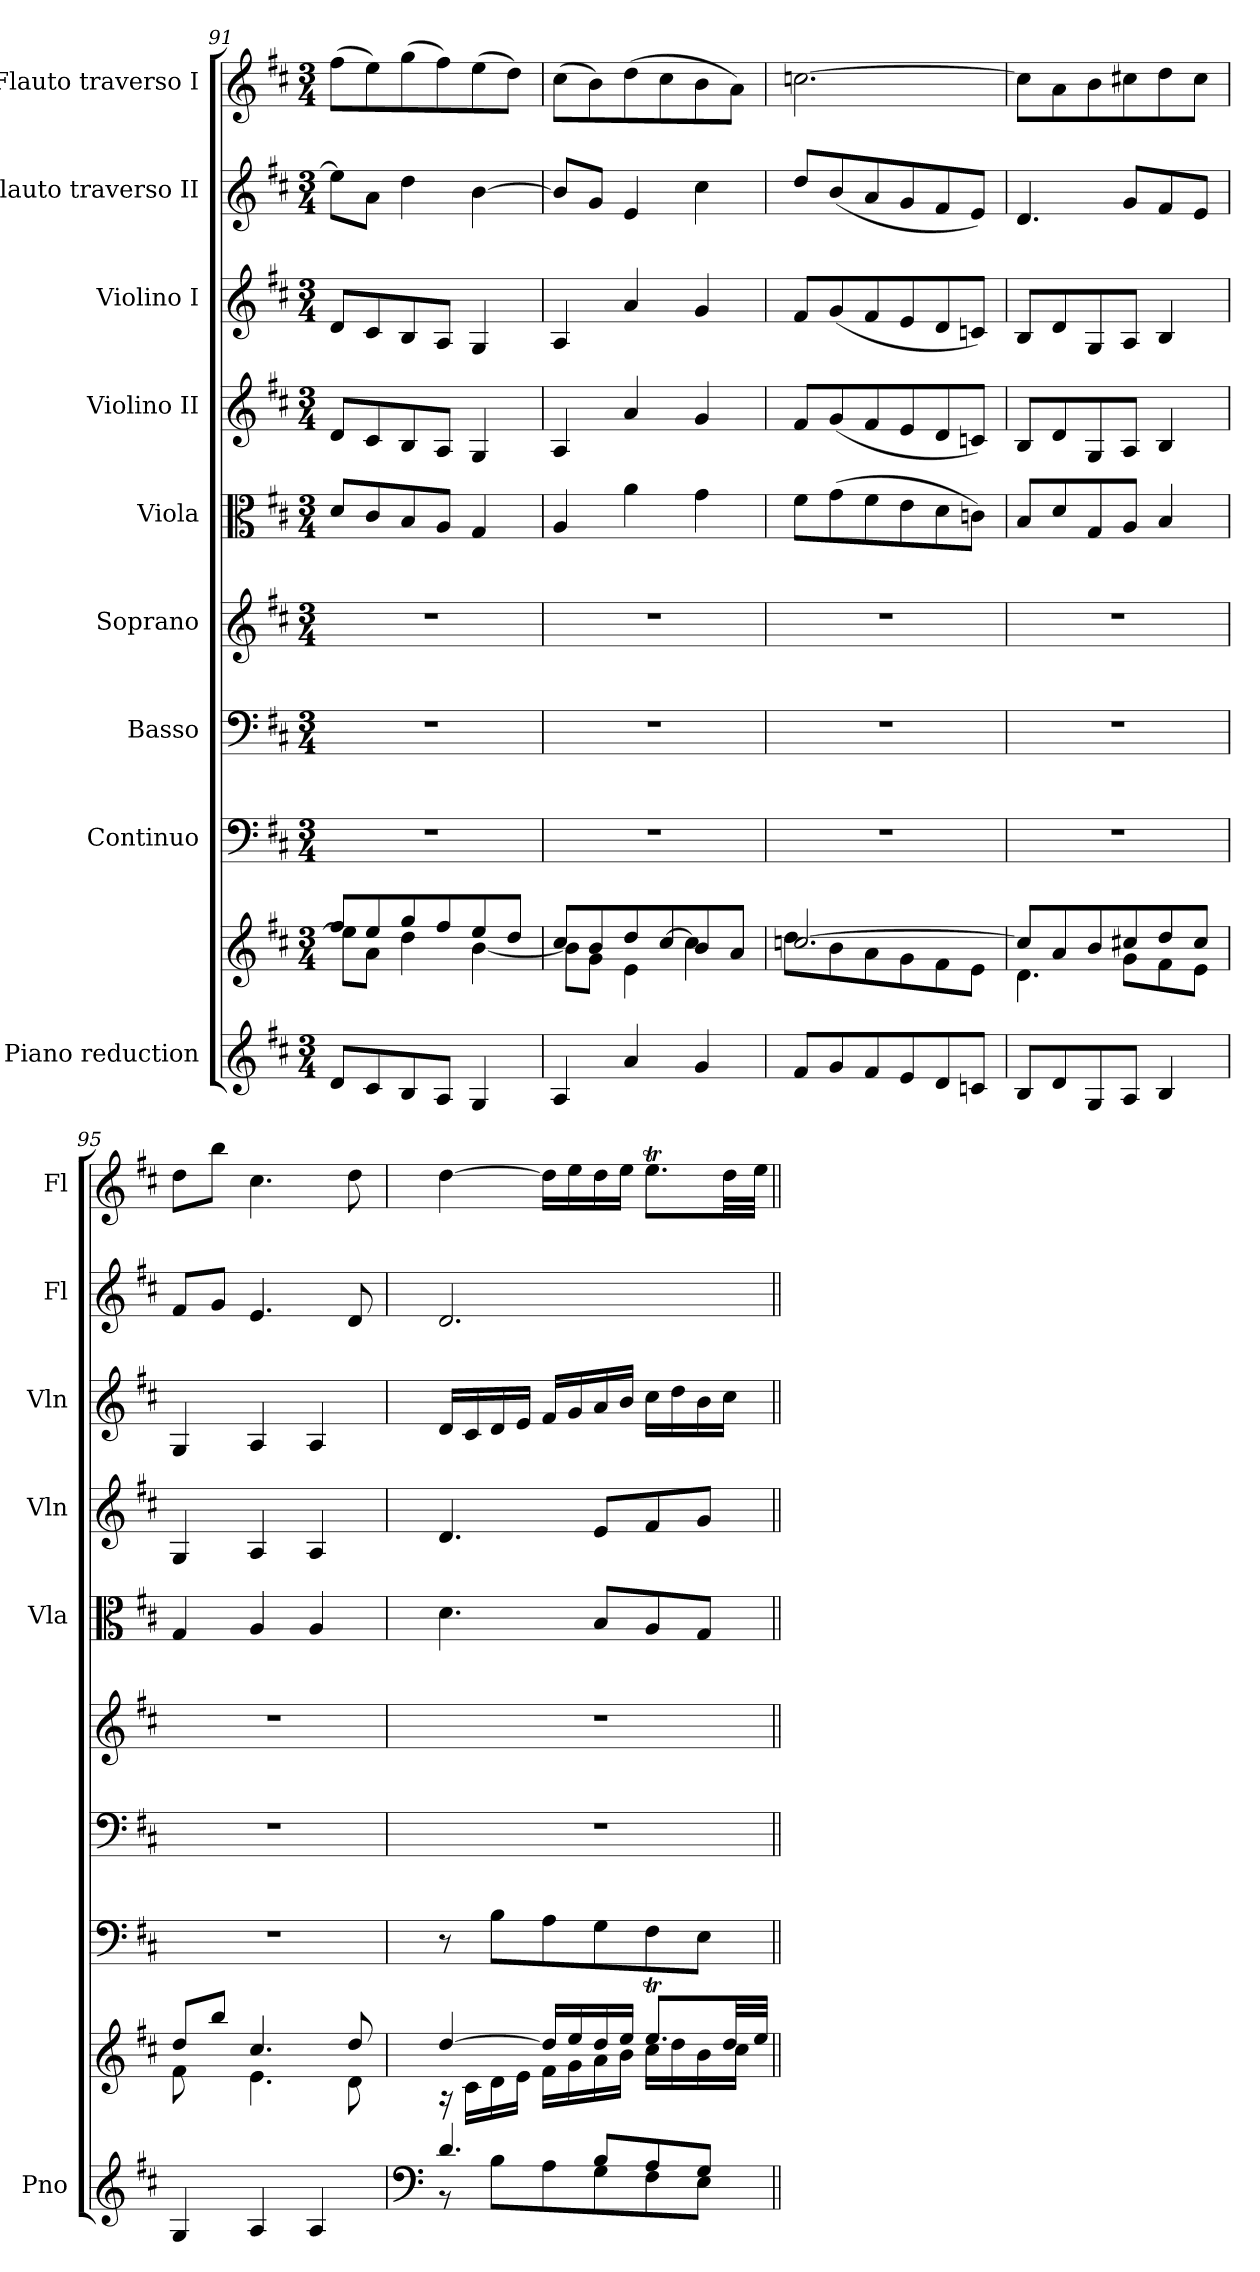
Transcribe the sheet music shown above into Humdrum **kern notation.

**kern	**kern	**kern	**kern	**kern	**kern	**kern	**kern	**kern	**kern
*part9	*part9	*part8	*part7	*part6	*part5	*part4	*part3	*part2	*part1
*staff10	*staff9	*staff8	*staff7	*staff6	*staff5	*staff4	*staff3	*staff2	*staff1
*I"Piano reduction	*	*I"Continuo	*I"Basso	*I"Soprano	*I"Viola	*I"Violino II	*I"Violino I	*I"Flauto traverso II	*I"Flauto traverso I
*I'Pno	*	*	*	*	*I'Vla	*I'Vln	*I'Vln	*I'Fl	*I'Fl
!!LO:PB:g=z
*clefG2	*clefG2	*clefF4	*clefF4	*clefG2	*clefC3	*clefG2	*clefG2	*clefG2	*clefG2
*k[f#c#]	*k[f#c#]	*k[f#c#]	*k[f#c#]	*k[f#c#]	*k[f#c#]	*k[f#c#]	*k[f#c#]	*k[f#c#]	*k[f#c#]
*M3/4	*M3/4	*M3/4	*M3/4	*M3/4	*M3/4	*M3/4	*M3/4	*M3/4	*M3/4
=91	=91	=91	=91	=91	=91	=91	=91	=91	=91
*	*^	*	*	*	*	*	*	*	*
8d/L	8ff#/L	8ee\L]	2.r	2.r	2.r	8d/L	8d/L	8d/L	8ee\L]	(>8ff#\L
8c#/	8ee/	8a\J	.	.	.	8c#/	8c#/	8c#/	8a\J	8ee\)
8B/	8gg/	4dd\	.	.	.	8B/	8B/	8B/	4dd\	(>8gg\
8A/J	8ff#/	.	.	.	.	8A/J	8A/J	8A/J	.	8ff#\)
4G/	8ee/	[4b\	.	.	.	4G/	4G/	4G/	[4b\	(>8ee\
.	8dd/J	.	.	.	.	.	.	.	.	8dd\J)
=92	=92	=92	=92	=92	=92	=92	=92	=92	=92	=92
4A/	8cc#/L	8b\L]	2.r	2.r	2.r	4A/	4A/	4A/	8b/L]	(>8cc#\L
.	8b/	8g\J	.	.	.	.	.	.	8g/J	8b\)
4a/	8dd/	4e\	.	.	.	4a\	4a/	4a/	4e/	(>8dd\
.	[8cc#/	.	.	.	.	.	.	.	.	8cc#\
4g/	8b/	4cc#\]	.	.	.	4g\	4g/	4g/	4cc#\	8b\
.	8a/J	.	.	.	.	.	.	.	.	8a\J)
=93	=93	=93	=93	=93	=93	=93	=93	=93	=93	=93
8f#/L	[2.ccn/	8dd\L	2.r	2.r	2.r	8f#\L	8f#/L	8f#/L	8dd/L	[2.ccn\
8g/	.	8b\	.	.	.	(>8g\	(<8g/	(<8g/	(<8b/	.
8f#/	.	8a\	.	.	.	8f#\	8f#/	8f#/	8a/	.
8e/	.	8g\	.	.	.	8e\	8e/	8e/	8g/	.
8d/	.	8f#\	.	.	.	8d\	8d/	8d/	8f#/	.
8cn/J	.	8e\J	.	.	.	8cn\J)	8cn/J)	8cn/J)	8e/J)	.
=94	=94	=94	=94	=94	=94	=94	=94	=94	=94	=94
8B/L	8cc/L]	4.d\	2.r	2.r	2.r	8B/L	8B/L	8B/L	4.d/	8cc\L]
8d/	8a/	.	.	.	.	8d/	8d/	8d/	.	8a\
8G/	8b/	.	.	.	.	8G/	8G/	8G/	.	8b\
8A/J	8cc#X/	8g\L	.	.	.	8A/J	8A/J	8A/J	8g/L	8cc#X\
4B/	8dd/	8f#\	.	.	.	4B/	4B/	4B/	8f#/	8dd\
.	8cc#/J	8e\J	.	.	.	.	.	.	8e/J	8cc#\J
=95	=95	=95	=95	=95	=95	=95	=95	=95	=95	=95
*^	*	*	*	*	*	*	*	*	*	*
8ryy	4G/	8dd/L	8f#\L	2.r	2.r	2.r	4G/	4G/	4G/	8f#/L	8dd\L
8g/J	.	8bb/J	8ryy	.	.	.	.	.	.	8g/J	8bb\J
2ryy	4A/	4.cc#/	4.e\	.	.	.	4A/	4A/	4A/	4.e/	4.cc#\
.	4A/	.	.	.	.	.	4A/	4A/	4A/	.	.
.	.	8dd/	8d\	.	.	.	.	.	.	8d/	8dd\
=96	=96	=96	=96	=96	=96	=96	=96	=96	=96	=96	=96
*clefF4	*	*	*	*	*	*	*	*	*	*	*
4.d/	8r	[4dd/	16r	8r	2.r	2.r	4.d\	4.d/	16d/LL	2.d/	[4dd\
.	.	.	16c#\LL	.	.	.	.	.	16c#/	.	.
.	8B\L	.	16d\	8B\L	.	.	.	.	16d/	.	.
.	.	.	16e\JJ	.	.	.	.	.	16e/JJ	.	.
.	8A\	16dd/LL]	16f#\LL	8A\	.	.	.	.	16f#/LL	.	16dd\LL]
.	.	16ee/	16g\	.	.	.	.	.	16g/	.	16ee\
8B/L	8G\	16dd/	16a\	8G\	.	.	8B/L	8e/L	16a/	.	16dd\
.	.	16ee/JJ	16b\JJ	.	.	.	.	.	16b/JJ	.	16ee\JJ
8A/	8F#\	8.eeT/L	16cc#\LL	8F#\	.	.	8A/	8f#/	16cc#\LL	.	8.eeT\L
.	.	.	16dd\	.	.	.	.	.	16dd\	.	.
8G/J	8E\J	.	16b\	8E\J	.	.	8G/J	8g/J	16b\	.	.
.	.	32dd/LL	16cc#\JJ	.	.	.	.	.	16cc#\JJ	.	32dd\LL
.	.	32ee/JJJ	.	.	.	.	.	.	.	.	32ee\JJJ
*v	*v	*	*	*	*	*	*	*	*	*	*
*	*v	*v	*	*	*	*	*	*	*	*
=||	=||	=||	=||	=||	=||	=||	=||	=||	=||
*-	*-	*-	*-	*-	*-	*-	*-	*-	*-
